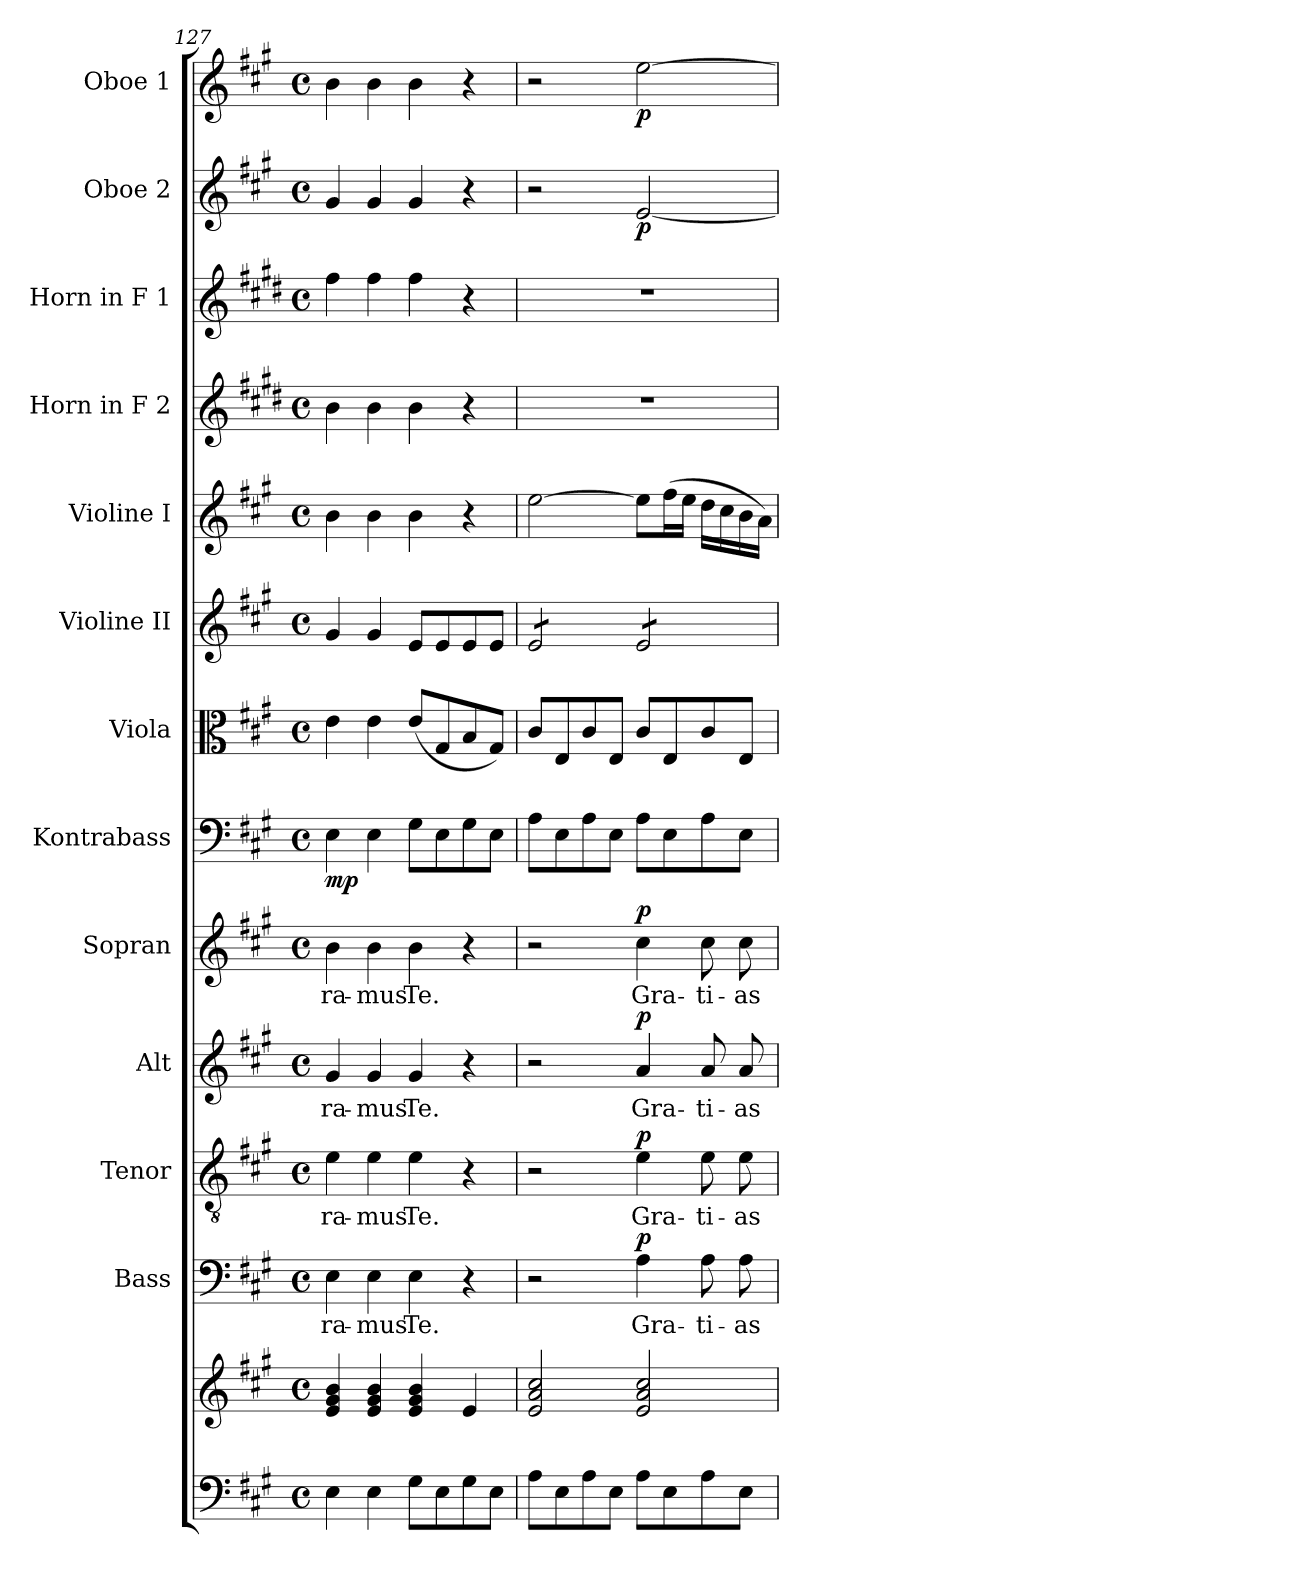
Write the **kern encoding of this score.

**kern	**kern	**kern	**text	**dynam	**kern	**text	**dynam	**kern	**text	**dynam	**kern	**text	**dynam	**kern	**dynam	**kern	**kern	**kern	**kern	**kern	**kern	**dynam	**kern	**dynam
*part13	*part13	*part12	*part12	*part12	*part11	*part11	*part11	*part10	*part10	*part10	*part9	*part9	*part9	*part8	*part8	*part7	*part6	*part5	*part4	*part3	*part2	*part2	*part1	*part1
*staff14	*staff13	*staff12	*staff12	*staff12	*staff11	*staff11	*staff11	*staff10	*staff10	*staff10	*staff9	*staff9	*staff9	*staff8	*staff8	*staff7	*staff6	*staff5	*staff4	*staff3	*staff2	*staff2	*staff1	*staff1
*	*	*I"Bass	*	*	*I"Tenor	*	*	*I"Alt	*	*	*I"Sopran	*	*	*I"Kontrabass	*	*I"Viola	*I"Violine II	*I"Violine I	*I"Horn in F 2	*I"Horn in F 1	*I"Oboe 2	*	*I"Oboe 1	*
*	*	*I'B.	*	*	*I'T.	*	*	*I'A.	*	*	*I'S.	*	*	*I'Kb.	*	*I'Vla.	*I'Vl. II	*I'Vl. I	*	*	*I'Ob.. 2	*	*I'Ob. 1	*
*clefF4	*clefG2	*clefF4	*	*	*clefGv2	*	*	*clefG2	*	*	*clefG2	*	*	*clefF4	*	*clefC3	*clefG2	*clefG2	*clefG2	*clefG2	*clefG2	*	*clefG2	*
*	*	*	*	*	*	*	*	*	*	*	*	*	*	*ITrd7c12	*	*	*	*	*ITrd4c7	*ITrd4c7	*	*	*	*
*k[f#c#g#]	*k[f#c#g#]	*k[f#c#g#]	*	*	*k[f#c#g#]	*	*	*k[f#c#g#]	*	*	*k[f#c#g#]	*	*	*k[f#c#g#]	*	*k[f#c#g#]	*k[f#c#g#]	*k[f#c#g#]	*k[f#c#g#]	*k[f#c#g#]	*k[f#c#g#]	*	*k[f#c#g#]	*
*A:	*A:	*A:	*	*	*A:	*	*	*A:	*	*	*A:	*	*	*A:	*	*A:	*A:	*A:	*A:	*A:	*A:	*	*A:	*
*M4/4	*M4/4	*M4/4	*	*	*M4/4	*	*	*M4/4	*	*	*M4/4	*	*	*M4/4	*	*M4/4	*M4/4	*M4/4	*M4/4	*M4/4	*M4/4	*	*M4/4	*
*met(c)	*met(c)	*met(c)	*	*	*met(c)	*	*	*met(c)	*	*	*met(c)	*	*	*met(c)	*	*met(c)	*met(c)	*met(c)	*met(c)	*met(c)	*met(c)	*	*met(c)	*
=127	=127	=127	=127	=127	=127	=127	=127	=127	=127	=127	=127	=127	=127	=127	=127	=127	=127	=127	=127	=127	=127	=127	=127	=127
!	!	!	!LO:LY:b	!	!	!LO:LY:b	!	!	!LO:LY:b	!	!	!LO:LY:b	!	!	!LO:DY:b	!	!	!	!	!	!	!	!	!
4E\	4e/ 4g#/ 4b/	4E\	-ra-	.	4e\	-ra-	.	4g#/	-ra-	.	4b\	-ra-	.	4EE\	mp	4e\	4g#/	4b\	4e\	4b\	4g#/	.	4b\	.
!	!	!	!LO:LY:b	!	!	!LO:LY:b	!	!	!LO:LY:b	!	!	!LO:LY:b	!	!	!	!	!	!	!	!	!	!	!	!
4E\	4e/ 4g#/ 4b/	4E\	-mus	.	4e\	-mus	.	4g#/	-mus	.	4b\	-mus	.	4EE\	.	4e\	4g#/	4b\	4e\	4b\	4g#/	.	4b\	.
!	!	!	!LO:LY:b	!	!	!LO:LY:b	!	!	!LO:LY:b	!	!	!LO:LY:b	!	!	!	!	!	!	!	!	!	!	!	!
8G#\L	4e/ 4g#/ 4b/	4E\	Te.	.	4e\	Te.	.	4g#/	Te.	.	4b\	Te.	.	8GG#\L	.	(<8e/L	8e/L	4b\	4e\	4b\	4g#/	.	4b\	.
8E\	.	.	.	.	.	.	.	.	.	.	.	.	.	8EE\	.	8G#/	8e/	.	.	.	.	.	.	.
8G#\	4e/	4r	.	.	4r	.	.	4r	.	.	4r	.	.	8GG#\	.	8B/	8e/	4r	4r	4r	4r	.	4r	.
8E\J	.	.	.	.	.	.	.	.	.	.	.	.	.	8EE\J	.	8G#/J)	8e/J	.	.	.	.	.	.	.
!!LO:PB:g=z
=128	=128	=128	=128	=128	=128	=128	=128	=128	=128	=128	=128	=128	=128	=128	=128	=128	=128	=128	=128	=128	=128	=128	=128	=128
*	*	*	*	*	*	*	*	*	*	*	*	*	*	*	*	*	*tremolo	*	*	*	*	*	*	*
8A\L	2e/ 2a/ 2cc#/	2r	.	.	2r	.	.	2r	.	.	2r	.	.	8AA\L	.	8c#/L	8e/L	[2ee\	1r	1r	2r	.	2r	.
8E\	.	.	.	.	.	.	.	.	.	.	.	.	.	8EE\	.	8E/	8e/	.	.	.	.	.	.	.
8A\	.	.	.	.	.	.	.	.	.	.	.	.	.	8AA\	.	8c#/	8e/	.	.	.	.	.	.	.
8E\J	.	.	.	.	.	.	.	.	.	.	.	.	.	8EE\J	.	8E/J	8e/J	.	.	.	.	.	.	.
!	!	!	!LO:LY:b	!LO:DY:a	!	!LO:LY:b	!LO:DY:a	!	!LO:LY:b	!LO:DY:a	!	!LO:LY:b	!LO:DY:a	!	!	!	!	!	!	!	!	!LO:DY:b	!	!LO:DY:b
8A\L	2e/ 2a/ 2cc#/	4A\	Gra-	p	4e\	Gra-	p	4a/	Gra-	p	4cc#\	Gra-	p	8AA\L	.	8c#/L	8e/L	8ee\L]	.	.	[2e/	p	[2ee\	p
8E\	.	.	.	.	.	.	.	.	.	.	.	.	.	8EE\	.	8E/	8e/	(>16ff#\L	.	.	.	.	.	.
.	.	.	.	.	.	.	.	.	.	.	.	.	.	.	.	.	.	16ee\JJ	.	.	.	.	.	.
!	!	!	!LO:LY:b	!	!	!LO:LY:b	!	!	!LO:LY:b	!	!	!LO:LY:b	!	!	!	!	!	!	!	!	!	!	!	!
8A\	.	8A\	-ti-	.	8e\	-ti-	.	8a/	-ti-	.	8cc#\	-ti-	.	8AA\	.	8c#/	8e/	16dd\LL	.	.	.	.	.	.
.	.	.	.	.	.	.	.	.	.	.	.	.	.	.	.	.	.	16cc#\	.	.	.	.	.	.
!	!	!	!LO:LY:b	!	!	!LO:LY:b	!	!	!LO:LY:b	!	!	!LO:LY:b	!	!	!	!	!	!	!	!	!	!	!	!
8E\J	.	8A\	-as	.	8e\	-as	.	8a/	-as	.	8cc#\	-as	.	8EE\J	.	8E/J	8e/J	16b\	.	.	.	.	.	.
*	*	*	*	*	*	*	*	*	*	*	*	*	*	*	*	*	*Xtremolo	*	*	*	*	*	*	*
.	.	.	.	.	.	.	.	.	.	.	.	.	.	.	.	.	.	16a\JJ)	.	.	.	.	.	.
=	=	=	=	=	=	=	=	=	=	=	=	=	=	=	=	=	=	=	=	=	=	=	=	=
*-	*-	*-	*-	*-	*-	*-	*-	*-	*-	*-	*-	*-	*-	*-	*-	*-	*-	*-	*-	*-	*-	*-	*-	*-
